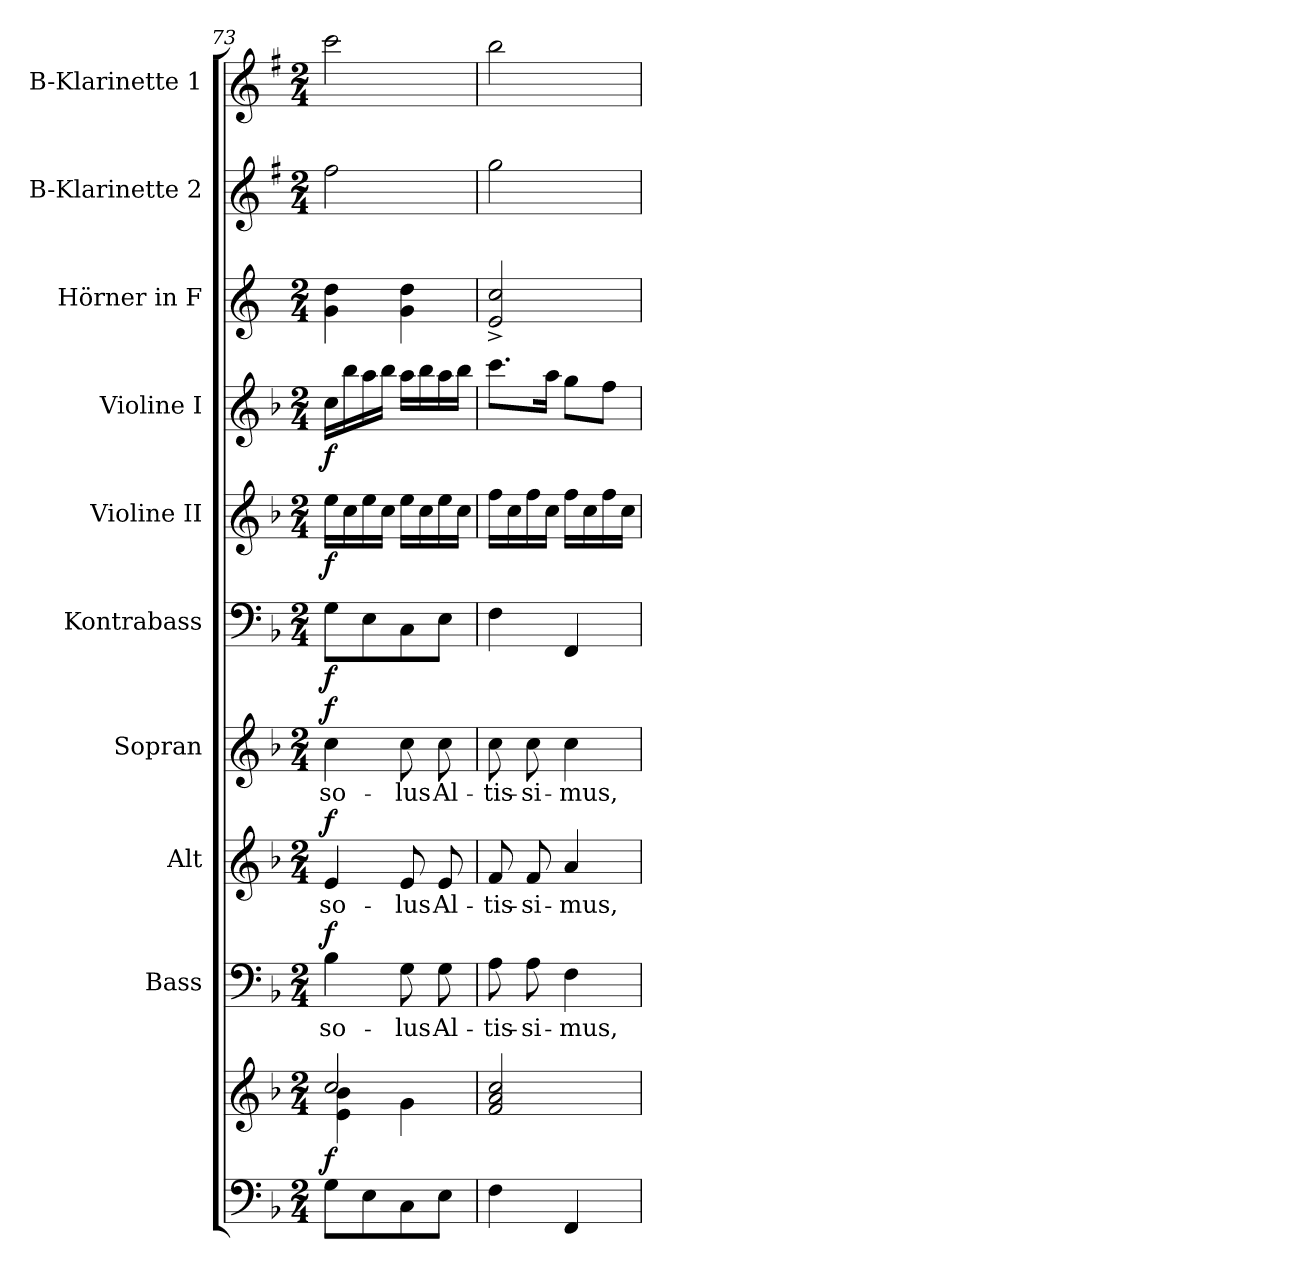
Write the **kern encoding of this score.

**kern	**kern	**dynam	**kern	**text	**dynam	**kern	**text	**dynam	**kern	**text	**dynam	**kern	**dynam	**kern	**dynam	**kern	**dynam	**kern	**kern	**kern
*part10	*part10	*part10	*part9	*part9	*part9	*part8	*part8	*part8	*part7	*part7	*part7	*part6	*part6	*part5	*part5	*part4	*part4	*part3	*part2	*part1
*staff11	*staff10	*staff10/11	*staff9	*staff9	*staff9	*staff8	*staff8	*staff8	*staff7	*staff7	*staff7	*staff6	*staff6	*staff5	*staff5	*staff4	*staff4	*staff3	*staff2	*staff1
*	*	*	*I"Bass	*	*	*I"Alt	*	*	*I"Sopran	*	*	*I"Kontrabass	*	*I"Violine II	*	*I"Violine I	*	*I"Hörner in F	*I"B-Klarinette 2	*I"B-Klarinette 1
*	*	*	*I'B.	*	*	*I'A.	*	*	*I'S.	*	*	*I'Kb.	*	*I'Vl. II	*	*I'Vl. I	*	*	*I'B Kl. 2	*I'B Kl. 1
!!LO:PB:g=z
*clefF4	*clefG2	*	*clefF4	*	*	*clefG2	*	*	*clefG2	*	*	*clefF4	*	*clefG2	*	*clefG2	*	*clefG2	*clefG2	*clefG2
*	*	*	*	*	*	*	*	*	*	*	*	*ITrd7c12	*	*	*	*	*	*ITrd4c7	*ITrd1c2	*ITrd1c2
*k[b-]	*k[b-]	*	*k[b-]	*	*	*k[b-]	*	*	*k[b-]	*	*	*k[b-]	*	*k[b-]	*	*k[b-]	*	*k[b-]	*k[b-]	*k[b-]
*F:	*F:	*	*F:	*	*	*F:	*	*	*F:	*	*	*F:	*	*F:	*	*F:	*	*F:	*F:	*F:
*M2/4	*M2/4	*	*M2/4	*	*	*M2/4	*	*	*M2/4	*	*	*M2/4	*	*M2/4	*	*M2/4	*	*M2/4	*M2/4	*M2/4
=73	=73	=73	=73	=73	=73	=73	=73	=73	=73	=73	=73	=73	=73	=73	=73	=73	=73	=73	=73	=73
*	*^	*	*	*	*	*	*	*	*	*	*	*	*	*	*	*	*	*	*	*
!	!	!	!LO:DY:b	!	!LO:LY:b	!LO:DY:a	!	!LO:LY:b	!LO:DY:a	!	!LO:LY:b	!LO:DY:a	!	!LO:DY:b	!	!LO:DY:b	!	!LO:DY:b	!	!	!
8G\L	2cc/	4e\ 4b-\	f	4B-\	so-	f	4e/	so-	f	4cc\	so-	f	8GG\L	f	16ee\LL	f	16cc\LL	f	4c\ 4g\	2ee\	2bb-\
.	.	.	.	.	.	.	.	.	.	.	.	.	.	.	16cc\	.	16bb-\	.	.	.	.
8E\	.	.	.	.	.	.	.	.	.	.	.	.	8EE\	.	16ee\	.	16aa\	.	.	.	.
.	.	.	.	.	.	.	.	.	.	.	.	.	.	.	16cc\JJ	.	16bb-\JJ	.	.	.	.
!	!	!	!	!	!LO:LY:b	!	!	!LO:LY:b	!	!	!LO:LY:b	!	!	!	!	!	!	!	!	!	!
8C\	.	4g\	.	8G\	-lus	.	8e/	-lus	.	8cc\	-lus	.	8CC\	.	16ee\LL	.	16aa\LL	.	4c\ 4g\	.	.
.	.	.	.	.	.	.	.	.	.	.	.	.	.	.	16cc\	.	16bb-\	.	.	.	.
!	!	!	!	!	!LO:LY:b	!	!	!LO:LY:b	!	!	!LO:LY:b	!	!	!	!	!	!	!	!	!	!
8E\J	.	.	.	8G\	Al-	.	8e/	Al-	.	8cc\	Al-	.	8EE\J	.	16ee\	.	16aa\	.	.	.	.
.	.	.	.	.	.	.	.	.	.	.	.	.	.	.	16cc\JJ	.	16bb-\JJ	.	.	.	.
*	*v	*v	*	*	*	*	*	*	*	*	*	*	*	*	*	*	*	*	*	*	*
=74	=74	=74	=74	=74	=74	=74	=74	=74	=74	=74	=74	=74	=74	=74	=74	=74	=74	=74	=74	=74
!	!	!	!	!LO:LY:b	!	!	!LO:LY:b	!	!	!LO:LY:b	!	!	!	!	!	!	!	!	!	!
4F\	2f/ 2a/ 2cc/	.	8A\	-tis-	.	8f/	-tis-	.	8cc\	-tis-	.	4FF\	.	16ff\LL	.	8.ccc\L	.	2A/^< 2f/^<	2ff\	2aa\
.	.	.	.	.	.	.	.	.	.	.	.	.	.	16cc\	.	.	.	.	.	.
!	!	!	!	!LO:LY:b	!	!	!LO:LY:b	!	!	!LO:LY:b	!	!	!	!	!	!	!	!	!	!
.	.	.	8A\	-si-	.	8f/	-si-	.	8cc\	-si-	.	.	.	16ff\	.	.	.	.	.	.
.	.	.	.	.	.	.	.	.	.	.	.	.	.	16cc\JJ	.	16aa\Jk	.	.	.	.
!	!	!	!	!LO:LY:b	!	!	!LO:LY:b	!	!	!LO:LY:b	!	!	!	!	!	!	!	!	!	!
4FF/	.	.	4F\	-mus,	.	4a/	-mus,	.	4cc\	-mus,	.	4FFF/	.	16ff\LL	.	8gg\L	.	.	.	.
.	.	.	.	.	.	.	.	.	.	.	.	.	.	16cc\	.	.	.	.	.	.
.	.	.	.	.	.	.	.	.	.	.	.	.	.	16ff\	.	8ff\J	.	.	.	.
.	.	.	.	.	.	.	.	.	.	.	.	.	.	16cc\JJ	.	.	.	.	.	.
=	=	=	=	=	=	=	=	=	=	=	=	=	=	=	=	=	=	=	=	=
*-	*-	*-	*-	*-	*-	*-	*-	*-	*-	*-	*-	*-	*-	*-	*-	*-	*-	*-	*-	*-
